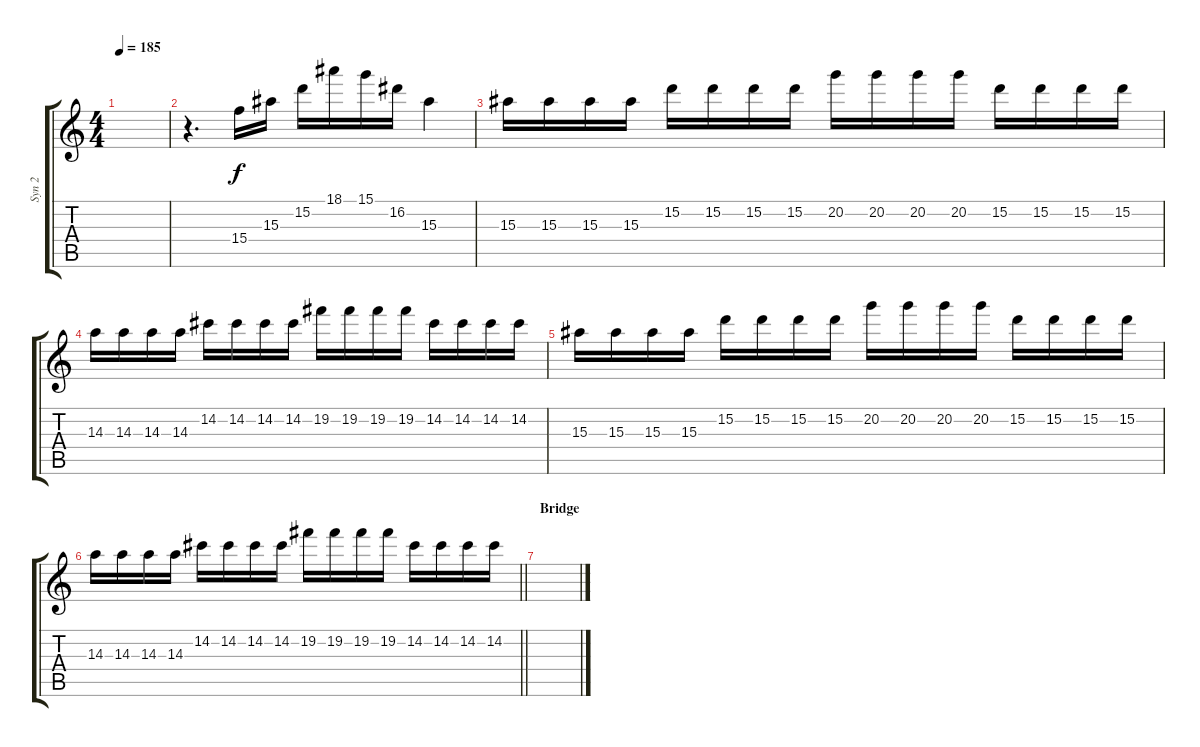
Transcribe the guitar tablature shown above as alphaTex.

\track ("Syn 2" "Syn 2") {instrument distortionguitar}
\staff {score tabs}
\tuning (E4 B3 G3 D3 A2 D2) {hide}
\ts (4 4)
\tempo 185
\clef g2
\ks c
|
r.4{d balance 14} 15.4.16 15.3.16 15.2.16 18.1.16 15.1.16 16.2.16 15.3.4 |
15.3.16 15.3.16 15.3.16 15.3.16 15.2.16 15.2.16 15.2.16 15.2.16 20.2.16 20.2.16 20.2.16 20.2.16 15.2.16 15.2.16 15.2.16 15.2.16 |
14.3.16 14.3.16 14.3.16 14.3.16 14.2.16 14.2.16 14.2.16 14.2.16 19.2.16 19.2.16 19.2.16 19.2.16 14.2.16 14.2.16 14.2.16 14.2.16 |
15.3.16 15.3.16 15.3.16 15.3.16 15.2.16 15.2.16 15.2.16 15.2.16 20.2.16 20.2.16 20.2.16 20.2.16 15.2.16 15.2.16 15.2.16 15.2.16 |
\barLineRight lightlight
14.3.16 14.3.16 14.3.16 14.3.16 14.2.16 14.2.16 14.2.16 14.2.16 19.2.16 19.2.16 19.2.16 19.2.16 14.2.16 14.2.16 14.2.16 14.2.16 |
\section ("" "Bridge")
